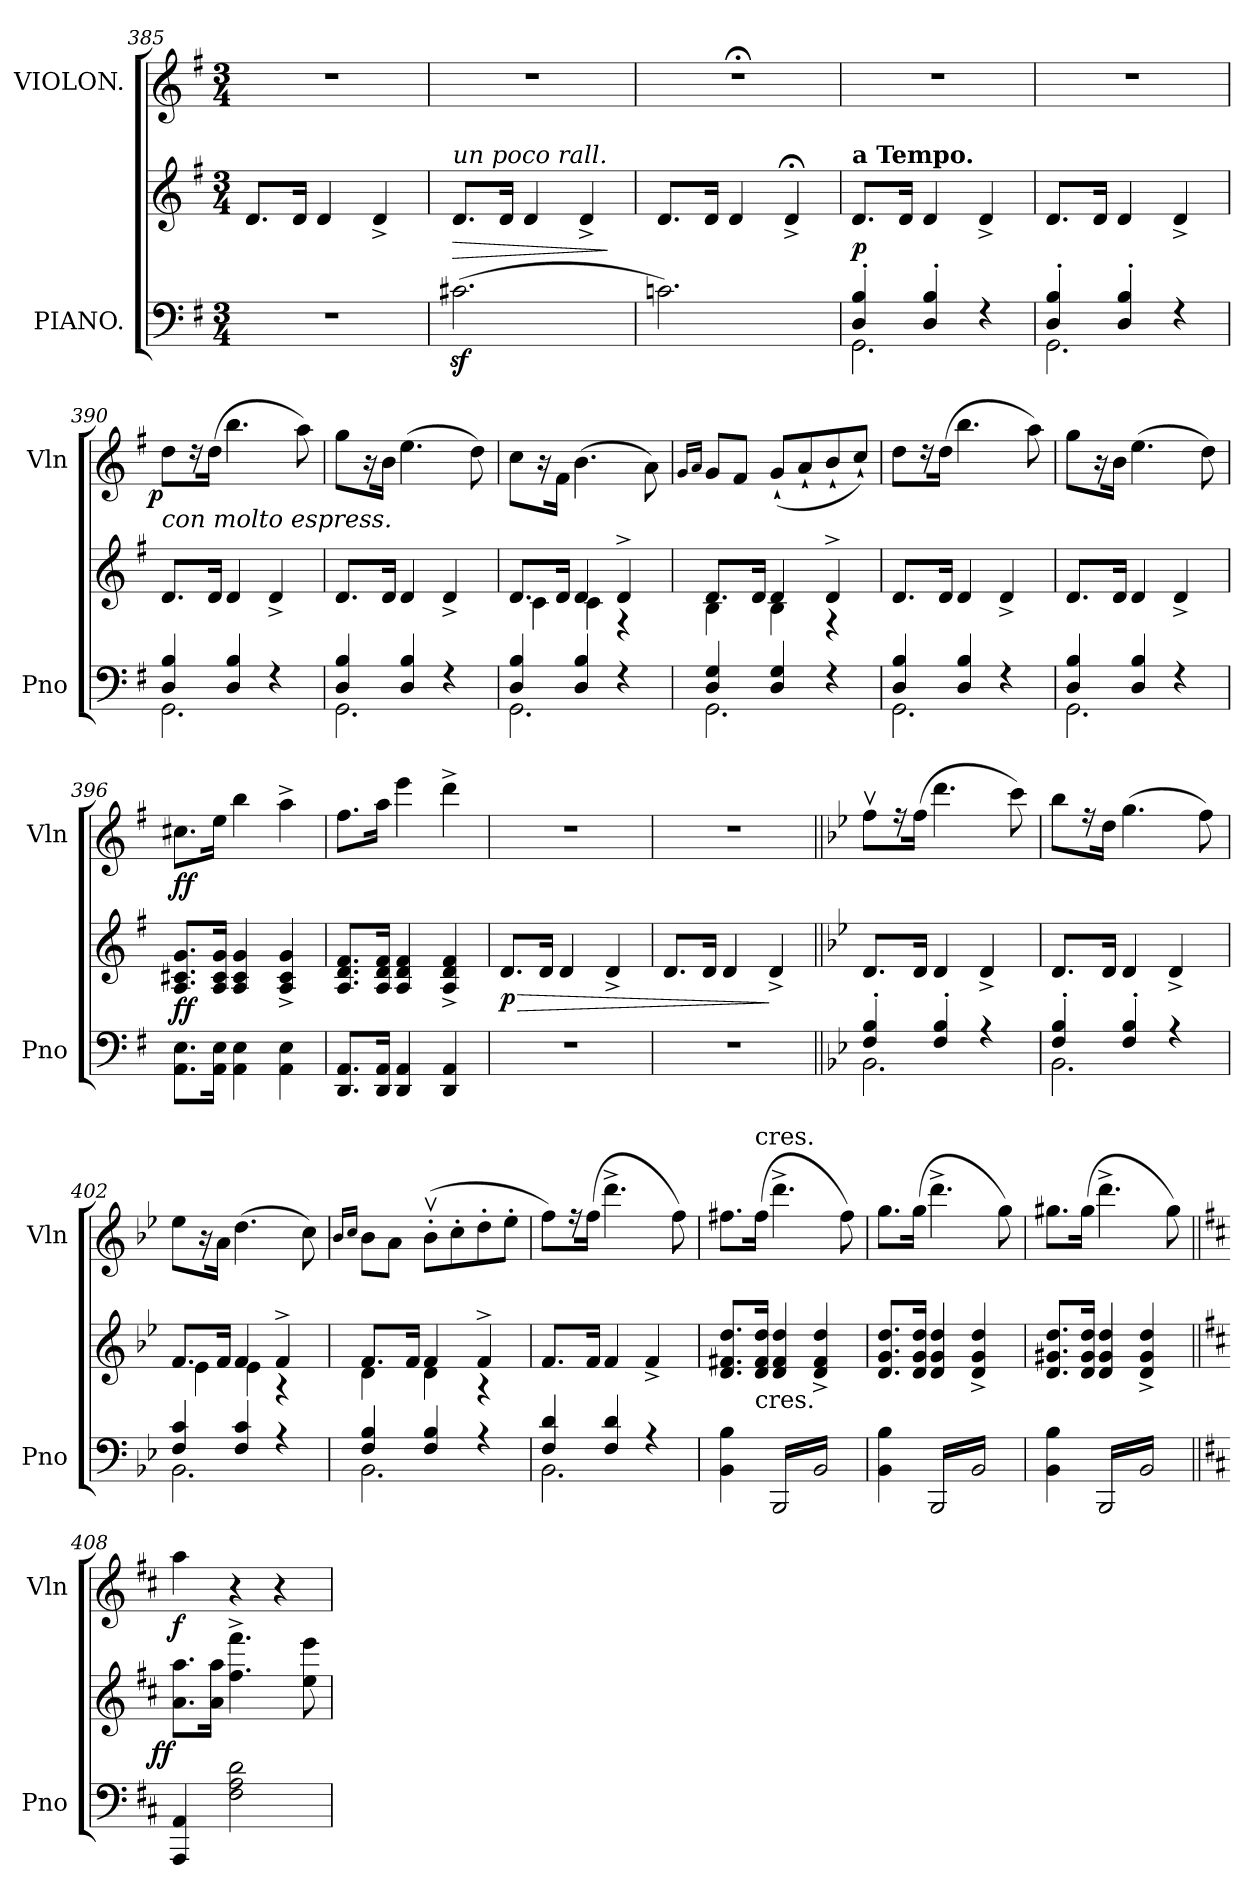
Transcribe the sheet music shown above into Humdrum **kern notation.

**kern	**kern	**dynam	**kern	**dynam
*part2	*part2	*part2	*part1	*part1
*staff3	*staff2	*staff2/3	*staff1	*staff1
*I"PIANO.	*	*	*I"VIOLON.	*
*I'Pno	*	*	*I'Vln	*
*clefF4	*clefG2	*	*clefG2	*
*k[f#]	*k[f#]	*	*k[f#]	*
*M3/4	*M3/4	*	*M3/4	*
=385	=385	=385	=385	=385
2.r	8.d/L	.	2.r	.
.	16d/Jk	.	.	.
.	4d/	.	.	.
.	4d^/	.	.	.
=386	=386	=386	=386	=386
!	!LO:TX:a:i:t=un poco rall.	!	!	!
!	!	!LO:HP:b	!	!
(2.c#Xz<\	8.d/L	>	2.r	.
.	16d/Jk	.	.	.
.	4d/	.	.	.
.	4d^/	.	.	.
.	.	]	.	.
=387	=387	=387	=387	=387
2.cn\)	8.d/L	.	2.r;<	.
.	16d/Jk	.	.	.
.	4d/	.	.	.
.	4d;<^/	.	.	.
=388	=388	=388	=388	=388
*^	*	*	*	*
!	!	!LO:TX:a:B:t=a Tempo.	!	!	!
4D'/ 4B'/	2.GG\	8.d/L	p	2.r	.
.	.	16d/Jk	.	.	.
4D'/ 4B'/	.	4d/	.	.	.
4r	.	4d^/	.	.	.
=389	=389	=389	=389	=389	=389
4D'/ 4B'/	2.GG\	8.d/L	.	2.r	.
.	.	16d/Jk	.	.	.
4D'/ 4B'/	.	4d/	.	.	.
4r	.	4d^/	.	.	.
=390	=390	=390	=390	=390	=390
!	!	!	!	!LO:TX:b:i:t=con molto espress.	!
!	!	!	!	!	!LO:DY:rj
4D/ 4B/	2.GG\	8.d/L	.	8dd\L	p
.	.	.	.	16r	.
.	.	16d/Jk	.	(16dd\Jk	.
4D/ 4B/	.	4d/	.	4.bb\	.
4r	.	4d^/	.	.	.
.	.	.	.	8aa\)	.
=391	=391	=391	=391	=391	=391
4D/ 4B/	2.GG\	8.d/L	.	8gg\L	.
.	.	.	.	16r	.
.	.	16d/Jk	.	16b\Jk	.
4D/ 4B/	.	4d/	.	(4.ee\	.
4r	.	4d^/	.	.	.
.	.	.	.	8dd\)	.
=392	=392	=392	=392	=392	=392
*	*	*^	*	*	*
4D/ 4B/	2.GG\	8.d/L	4c\	.	8cc\L	.
.	.	.	.	.	16r	.
.	.	16d/Jk	.	.	16f#\Jk	.
4D/ 4B/	.	4d/	4c\	.	(4.b\	.
4r	.	4d^/	4r	.	.	.
.	.	.	.	.	8a\)	.
=393	=393	=393	=393	=393	=393	=393
.	.	.	.	.	16qqg/LL	.
.	.	.	.	.	16qqa/JJ	.
4D/ 4G/	2.GG\	8.d/L	4B\	.	8g/L	.
.	.	.	.	.	8f#/J	.
.	.	16d/Jk	.	.	.	.
4D/ 4G/	.	4d/	4B\	.	(8g`/L	.
.	.	.	.	.	8a`/	.
4r	.	4d^/	4r	.	8b`/	.
.	.	.	.	.	8cc`/J)	.
*	*	*v	*v	*	*	*
=394	=394	=394	=394	=394	=394
4D/ 4B/	2.GG\	8.d/L	.	8dd\L	.
.	.	.	.	16r	.
.	.	16d/Jk	.	(16dd\Jk	.
4D/ 4B/	.	4d/	.	4.bb\	.
4r	.	4d^>/	.	.	.
.	.	.	.	8aa\)	.
=395	=395	=395	=395	=395	=395
4D/ 4B/	2.GG\	8.d/L	.	8gg\L	.
.	.	.	.	16r	.
.	.	16d/Jk	.	16b\Jk	.
4D/ 4B/	.	4d/	.	(4.ee\	.
4r	.	4d^>/	.	.	.
.	.	.	.	8dd\)	.
*v	*v	*	*	*	*
=396	=396	=396	=396	=396
8.AA\ 8.E\L	8.A/ 8.c#X/ 8.g/L	ff	8.cc#X\L	ff
16AA\ 16E\Jk	16A/ 16c#/ 16g/Jk	.	16ee\Jk	.
4AA\ 4E\	4A/ 4c#/ 4g/	.	4bb\	.
4AA\ 4E\	4A^/ 4c#^/ 4g^/	.	4aa^<\	.
=397	=397	=397	=397	=397
8.DD/ 8.AA/L	8.A/ 8.d/ 8.f#/L	.	8.ff#\L	.
16DD/ 16AA/Jk	16A/ 16d/ 16f#/Jk	.	16aa\Jk	.
4DD/ 4AA/	4A/ 4d/ 4f#/	.	4eee\	.
4DD/ 4AA/	4A^/ 4d^/ 4f#^/	.	4ddd^<\	.
=398	=398	=398	=398	=398
2.r	8.d/L	> p	2.r	.
.	16d/Jk	.	.	.
.	4d/	.	.	.
.	4d^/	.	.	.
=399	=399	=399	=399	=399
2.r	8.d/L	.	2.r	.
.	16d/Jk	.	.	.
.	4d/	.	.	.
.	4d^/	]	.	.
=400||	=400||	=400||	=400||	=400||
*k[b-e-]	*k[b-e-]	*	*k[b-e-]	*
*^	*	*	*	*
4F'/ 4B-'/	2.BB-\	8.d/L	.	8ffv\L	.
.	.	.	.	16r	.
.	.	16d/Jk	.	(16ff\Jk	.
4F'/ 4B-'/	.	4d/	.	4.ddd\	.
4r	.	4d^>/	.	.	.
.	.	.	.	8ccc\)	.
=401	=401	=401	=401	=401	=401
4F'/ 4B-'/	2.BB-\	8.d/L	.	8bb-\L	.
.	.	.	.	16r	.
.	.	16d/Jk	.	16dd\Jk	.
4F'/ 4B-'/	.	4d/	.	(4.gg\	.
4r	.	4d^>/	.	.	.
.	.	.	.	8ff\)	.
=402	=402	=402	=402	=402	=402
*	*	*^	*	*	*
4F/ 4c/	2.BB-\	8.f/L	4e-\	.	8ee-\L	.
.	.	.	.	.	16r	.
.	.	16f/Jk	.	.	16a\Jk	.
4F/ 4c/	.	4f/	4e-\	.	(4.dd\	.
4r	.	4f^/	4r	.	.	.
.	.	.	.	.	8cc\)	.
=403	=403	=403	=403	=403	=403	=403
.	.	.	.	.	16qqb-/LL	.
.	.	.	.	.	16qqcc/JJ	.
4F/ 4B-/	2.BB-\	8.f/L	4d\	.	8b-\L	.
.	.	.	.	.	8a\J	.
.	.	16f/Jk	.	.	.	.
4F/ 4B-/	.	4f/	4d\	.	(8b-'v\L	.
.	.	.	.	.	8cc'\	.
4r	.	4f^/	4r	.	8dd'\	.
.	.	.	.	.	8ee-'\J	.
*	*	*v	*v	*	*	*
=404	=404	=404	=404	=404	=404
4F/ 4d/	2.BB-\	8.f/L	.	8ff\L)	.
.	.	.	.	16r	.
.	.	16f/Jk	.	(16ff\Jk	.
4F/ 4d/	.	4f/	.	4.ddd^<\	.
4r	.	4f^>/	.	.	.
.	.	.	.	8ff\)	.
*v	*v	*	*	*	*
=405	=405	=405	=405	=405
4BB-\ 4B-\	8.d/ 8.f#X/ 8.dd/L	.	8.ff#X\L	.
!	!	!	!LO:TX:t=cres.	!
!	!LO:TX:c:t=cres.	!	!	!
.	16d/ 16f#/ 16dd/Jk	.	(16ff#\Jk	.
*tremolo	*	*	*	*
16BBB-/LL	4d/ 4f#/ 4dd/	.	4.ddd^<\	.
16BB-/	.	.	.	.
16BBB-/	.	.	.	.
16BB-/	.	.	.	.
16BBB-/	4d^/ 4f#^/ 4dd^/	.	.	.
16BB-/	.	.	.	.
16BBB-/	.	.	8ff#\)	.
16BB-/JJ	.	.	.	.
*Xtremolo	*	*	*	*
=406	=406	=406	=406	=406
4BB-\ 4B-\	8.d/ 8.g/ 8.dd/L	.	8.gg\L	.
.	.	.	.	.
.	.	.	.	.
.	16d/ 16g/ 16dd/Jk	.	(16gg\Jk	.
*tremolo	*	*	*	*
16BBB-/LL	4d/ 4g/ 4dd/	.	4.ddd^<\	.
16BB-/	.	.	.	.
16BBB-/	.	.	.	.
16BB-/	.	.	.	.
16BBB-/	4d^/ 4g^/ 4dd^/	.	.	.
16BB-/	.	.	.	.
16BBB-/	.	.	8gg\)	.
16BB-/JJ	.	.	.	.
*Xtremolo	*	*	*	*
=407	=407	=407	=407	=407
4BB-\ 4B-\	8.d/ 8.g#X/ 8.dd/L	.	8.gg#X\L	.
.	.	.	.	.
.	.	.	.	.
.	16d/ 16g#/ 16dd/Jk	.	(16gg#\Jk	.
*tremolo	*	*	*	*
16BBB-/LL	4d/ 4g#/ 4dd/	.	4.ddd^<\	.
16BB-/	.	.	.	.
16BBB-/	.	.	.	.
16BB-/	.	.	.	.
16BBB-/	4d^/ 4g#^/ 4dd^/	.	.	.
16BB-/	.	.	.	.
16BBB-/	.	.	8gg#\)	.
16BB-/JJ	.	.	.	.
*Xtremolo	*	*	*	*
=408||	=408||	=408||	=408||	=408||
*k[f#c#]	*k[f#c#]	*	*k[f#c#]	*
!	!	!LO:DY:rj	!	!
4AAA/ 4AA/	8.a\ 8.aa\L	ff	4aa\	f
.	.	.	.	.
.	.	.	.	.
.	16a\ 16aa\Jk	.	.	.
2F#\ 2A\ 2d\	4.ff#^<\ 4.fff#^<\	.	4r	.
.	.	.	4r	.
.	8ee\ 8eee\	.	.	.
=	=	=	=	=
*-	*-	*-	*-	*-
